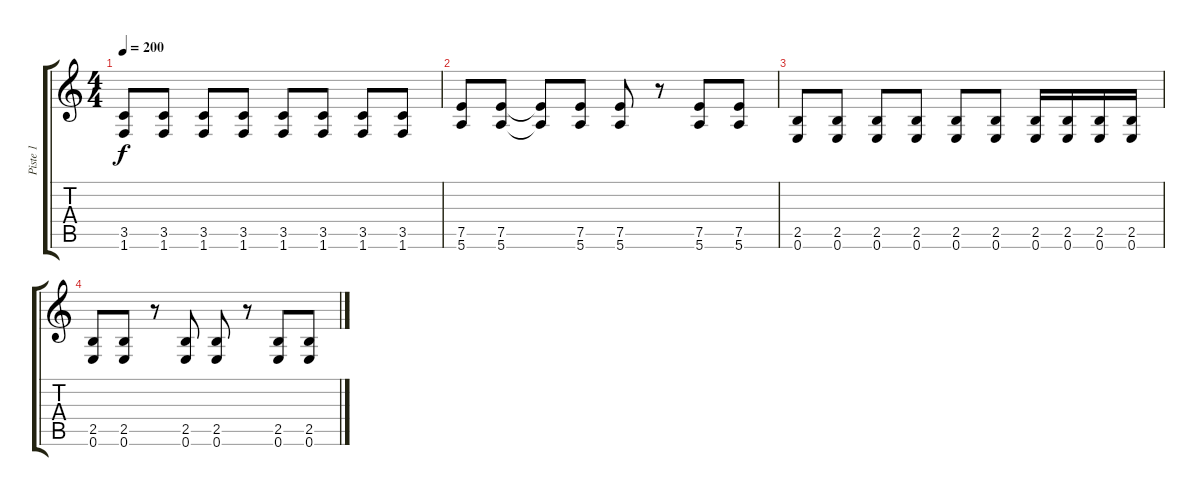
\track ("Piste 1" "Piste 1") {instrument overdrivenguitar}
\staff {score tabs}
\tuning (E4 B3 G3 D3 A2 E2) {hide}
\ts (4 4)
\tempo 200
\clef g2
\ks c
(3.5 1.6).8{dy f} (3.5 1.6).8 (3.5 1.6).8 (3.5 1.6).8 (3.5 1.6).8 (3.5 1.6).8 (3.5 1.6).8 (3.5 1.6).8 |
(7.5 5.6).8 (7.5 5.6).8 (7.5{t} 5.6{t}).8 (7.5 5.6).8 (7.5 5.6).8 r.8 (7.5 5.6).8 (7.5 5.6).8 |
(2.5 0.6).8 (2.5 0.6).8 (2.5 0.6).8 (2.5 0.6).8 (2.5 0.6).8 (2.5 0.6).8 (2.5 0.6).16 (2.5 0.6).16 (2.5 0.6).16 (2.5 0.6).16 |
(2.5 0.6).8 (2.5 0.6).8 r.8 (2.5 0.6).8 (2.5 0.6).8 r.8 (2.5 0.6).8 (2.5 0.6).8
